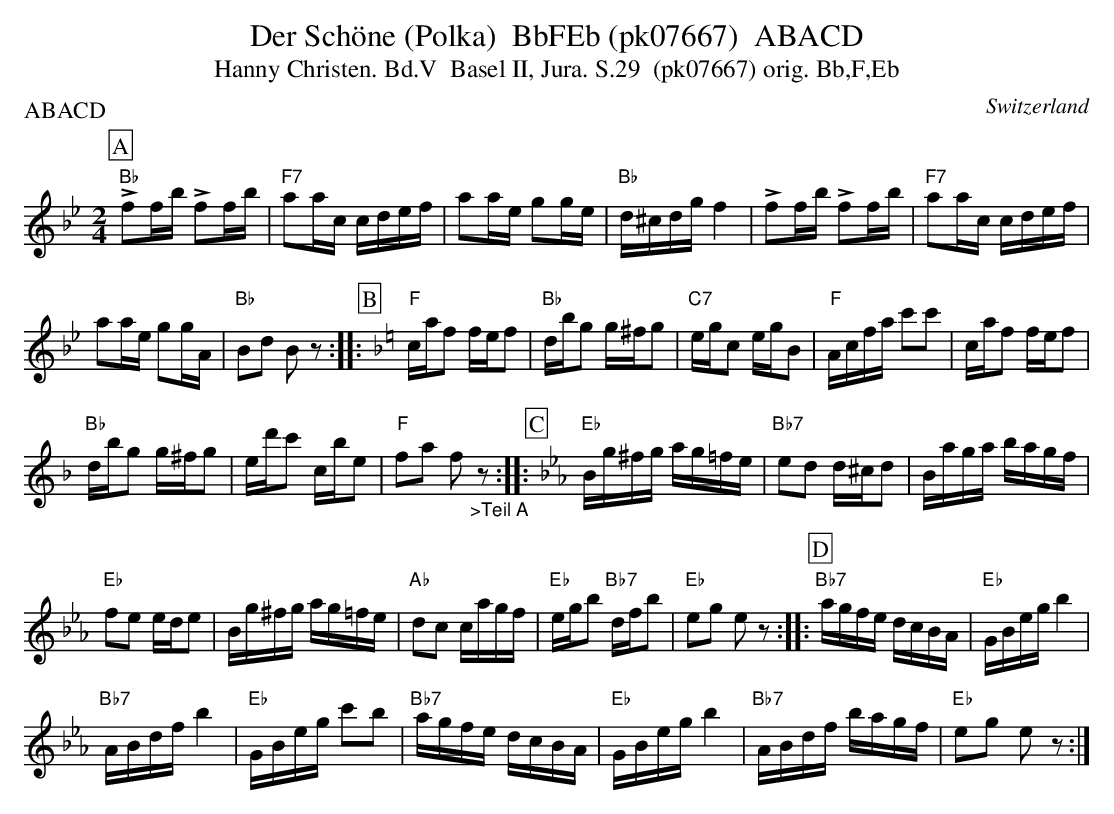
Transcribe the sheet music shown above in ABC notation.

X:1
T:Der Schöne (Polka)  BbFEb (pk07667)  ABACD
T:Hanny Christen. Bd.V  Basel II, Jura. S.29  (pk07667) orig. Bb,F,Eb
P:ABACD
M:2/4
L:1/16
O:Switzerland
K:Bb major
[P:A] !>!"Bb"f2fb !>!f2fb |  "F7"a2ac cdef  | a2ae  g2ge | "Bb"d^cdg f4 | !>!f2fb !>!f2fb |  "F7"a2ac cdef  |
a2ae  g2gA | "Bb"B2d2 B2z2 ::  [P:B] [K:F] "F"caf2 fef2 | "Bb"dbg2 g^fg2 | "C7"egc2 egB2 | "F"Acfa c'2c'2 | caf2 fef2 |
"Bb"dbg2 g^fg2 | ed'c'2 cbe2 | "F"f2a2 f2"_>Teil A"z2 :: [P:C] [K:Eb] "Eb"Bg^fg ag=fe | "Bb7"e2d2 d^cd2 | Baga bagf |
"Eb"f2e2 ede2 | Bg^fg ag=fe | "Ab"d2c2 cagf | "Eb"egb2 "Bb7"dfb2 | "Eb"e2g2 e2z2 :: [P:D] "Bb7"agfe dcBA | "Eb"GBeg b4 |
"Bb7"ABdf b4 | "Eb"GBeg c'2b2 | "Bb7"agfe dcBA | "Eb"GBeg b4 | "Bb7"ABdf bagf | "Eb"e2g2 e2z2 :|
